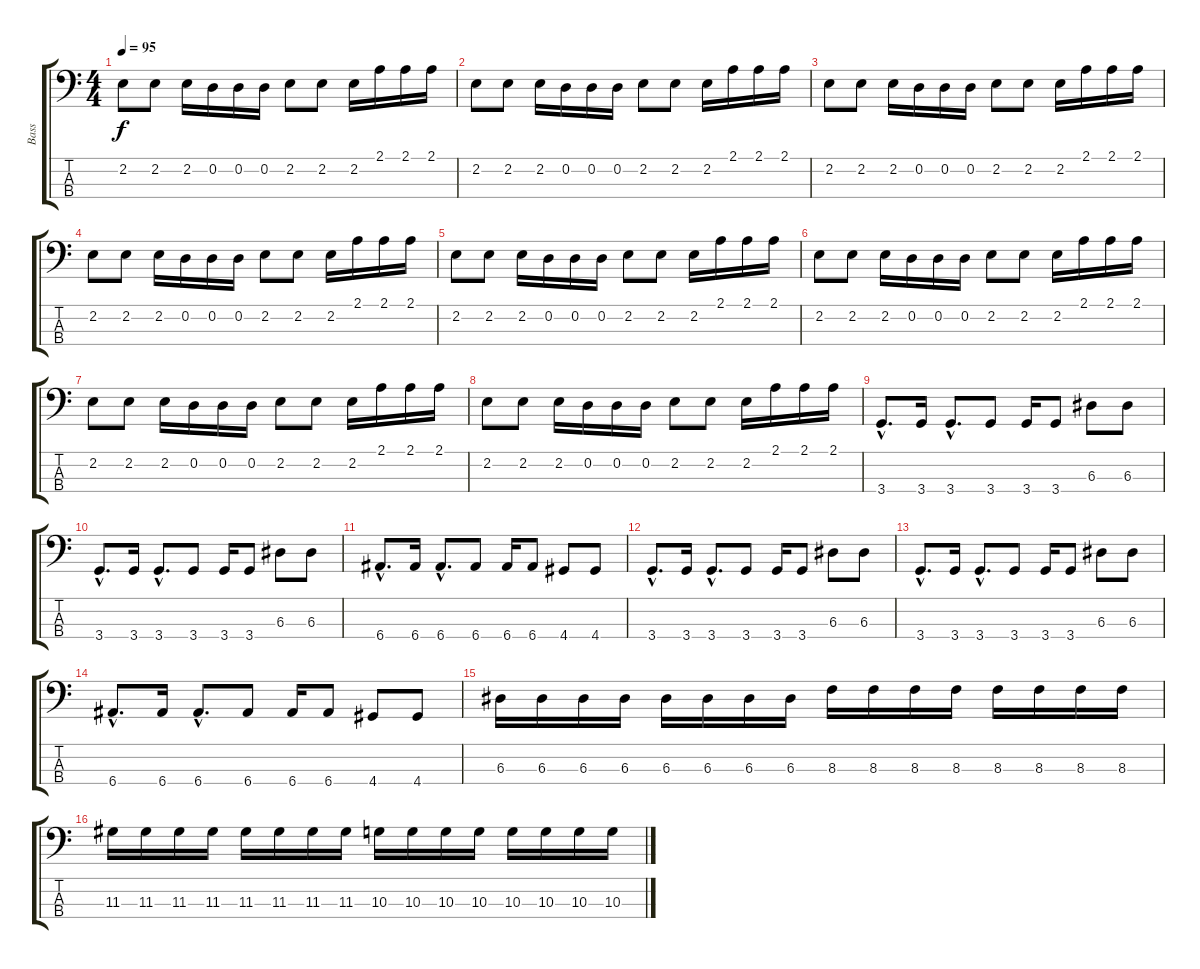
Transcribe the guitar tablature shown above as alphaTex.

\track ("Bass" "Bass") {instrument electricbassfinger}
\staff {score tabs}
\tuning (G2 D2 A1 E1) {hide}
\ts (4 4)
\tempo 95
\clef f4
\ks c
2.2.8{dy f} 2.2.8 2.2.16 0.2.16 0.2.16 0.2.16 2.2.8 2.2.8 2.2.16 2.1.16 2.1.16 2.1.16 |
2.2.8 2.2.8 2.2.16 0.2.16 0.2.16 0.2.16 2.2.8 2.2.8 2.2.16 2.1.16 2.1.16 2.1.16 |
2.2.8 2.2.8 2.2.16 0.2.16 0.2.16 0.2.16 2.2.8 2.2.8 2.2.16 2.1.16 2.1.16 2.1.16 |
2.2.8 2.2.8 2.2.16 0.2.16 0.2.16 0.2.16 2.2.8 2.2.8 2.2.16 2.1.16 2.1.16 2.1.16 |
2.2.8 2.2.8 2.2.16 0.2.16 0.2.16 0.2.16 2.2.8 2.2.8 2.2.16 2.1.16 2.1.16 2.1.16 |
2.2.8 2.2.8 2.2.16 0.2.16 0.2.16 0.2.16 2.2.8 2.2.8 2.2.16 2.1.16 2.1.16 2.1.16 |
2.2.8 2.2.8 2.2.16 0.2.16 0.2.16 0.2.16 2.2.8 2.2.8 2.2.16 2.1.16 2.1.16 2.1.16 |
2.2.8 2.2.8 2.2.16 0.2.16 0.2.16 0.2.16 2.2.8 2.2.8 2.2.16 2.1.16 2.1.16 2.1.16 |
3.4{hac}.8{d} 3.4.16 3.4{hac}.8{d} 3.4.8 3.4.16 3.4.8 6.3.8 6.3.8 |
3.4{hac}.8{d} 3.4.16 3.4{hac}.8{d} 3.4.8 3.4.16 3.4.8 6.3.8 6.3.8 |
6.4{hac}.8{d} 6.4.16 6.4{hac}.8{d} 6.4.8 6.4.16 6.4.8 4.4.8 4.4.8 |
3.4{hac}.8{d} 3.4.16 3.4{hac}.8{d} 3.4.8 3.4.16 3.4.8 6.3.8 6.3.8 |
3.4{hac}.8{d} 3.4.16 3.4{hac}.8{d} 3.4.8 3.4.16 3.4.8 6.3.8 6.3.8 |
6.4{hac}.8{d} 6.4.16 6.4{hac}.8{d} 6.4.8 6.4.16 6.4.8 4.4.8 4.4.8 |
6.3.16 6.3.16 6.3.16 6.3.16 6.3.16 6.3.16 6.3.16 6.3.16 8.3.16 8.3.16 8.3.16 8.3.16 8.3.16 8.3.16 8.3.16 8.3.16 |
11.3.16 11.3.16 11.3.16 11.3.16 11.3.16 11.3.16 11.3.16 11.3.16 10.3.16 10.3.16 10.3.16 10.3.16 10.3.16 10.3.16 10.3.16 10.3.16
